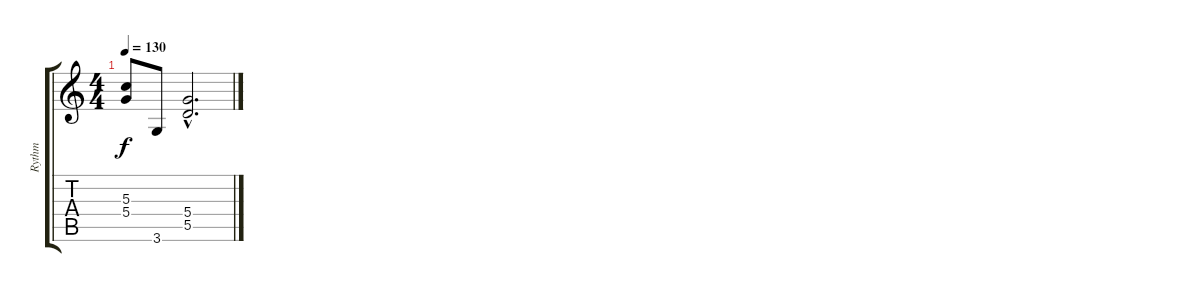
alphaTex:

\track ("Rythm" "Rythm") {instrument distortionguitar}
\staff {score tabs}
\tuning (E4 B3 G3 D3 A2 E2) {hide}
\ts (4 4)
\tempo 130
\clef g2
\ks c
(5.3{t} 5.4{t}).8{dy f} 3.6.8 (5.4{hac} 5.5{hac}).2{d}
